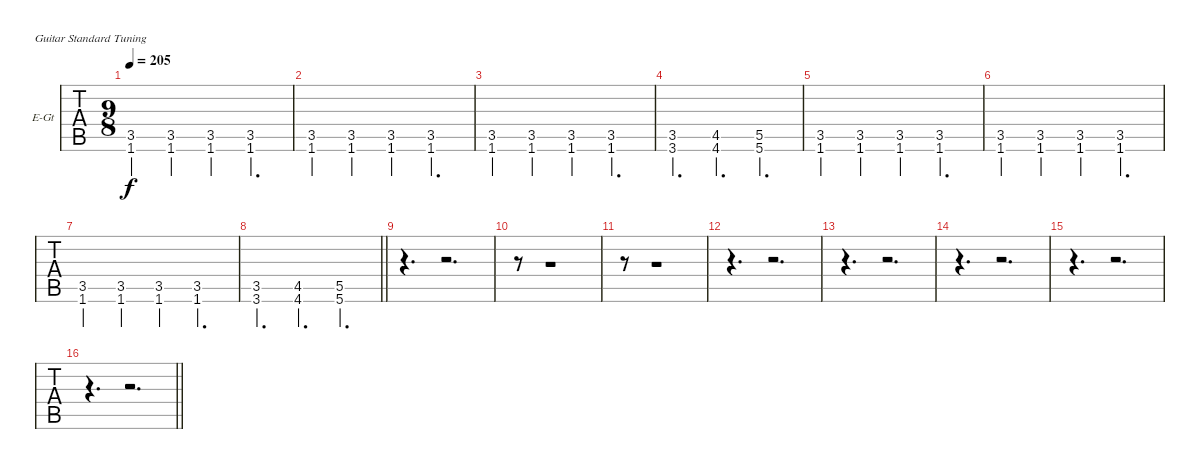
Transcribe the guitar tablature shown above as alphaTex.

\bracketExtendMode nobrackets
\firstSystemTrackNameOrientation horizontal
\otherSystemsTrackNameOrientation horizontal
\track ("Rhythm" "E-Gt") {instrument distortionguitar}
\staff {tabs}
\tuning (E4 B3 G3 D3 A2 E2)
\ts (9 8)
\tempo 205
\clef g2
\ks c
(3.5{st} 1.6{st}).4{dy f} (3.5{st} 1.6{st}).4 (3.5{st} 1.6{st}).4 (3.5 1.6).4{d} |
(3.5{st} 1.6{st}).4 (3.5{st} 1.6{st}).4 (3.5{st} 1.6{st}).4 (3.5 1.6).4{d} |
(3.5{st} 1.6{st}).4 (3.5{st} 1.6{st}).4 (3.5{st} 1.6{st}).4 (3.5 1.6).4{d} |
(3.5 3.6).4{d} (4.5 4.6).4{d} (5.5 5.6).4{d} |
(3.5{st} 1.6{st}).4 (3.5{st} 1.6{st}).4 (3.5{st} 1.6{st}).4 (3.5 1.6).4{d} |
(3.5{st} 1.6{st}).4 (3.5{st} 1.6{st}).4 (3.5{st} 1.6{st}).4 (3.5 1.6).4{d} |
(3.5{st} 1.6{st}).4 (3.5{st} 1.6{st}).4 (3.5{st} 1.6{st}).4 (3.5 1.6).4{d} |
\barLineRight lightlight
(3.5 3.6).4{d} (4.5 4.6).4{d} (5.5 5.6).4{d} |
r.4{d} r.2{d} |
r.8 r.1 |
r.8 r.1 |
r.4{d} r.2{d} |
r.4{d} r.2{d} |
r.4{d} r.2{d} |
r.4{d} r.2{d} |
\barLineRight lightlight
r.4{d} r.2{d}
